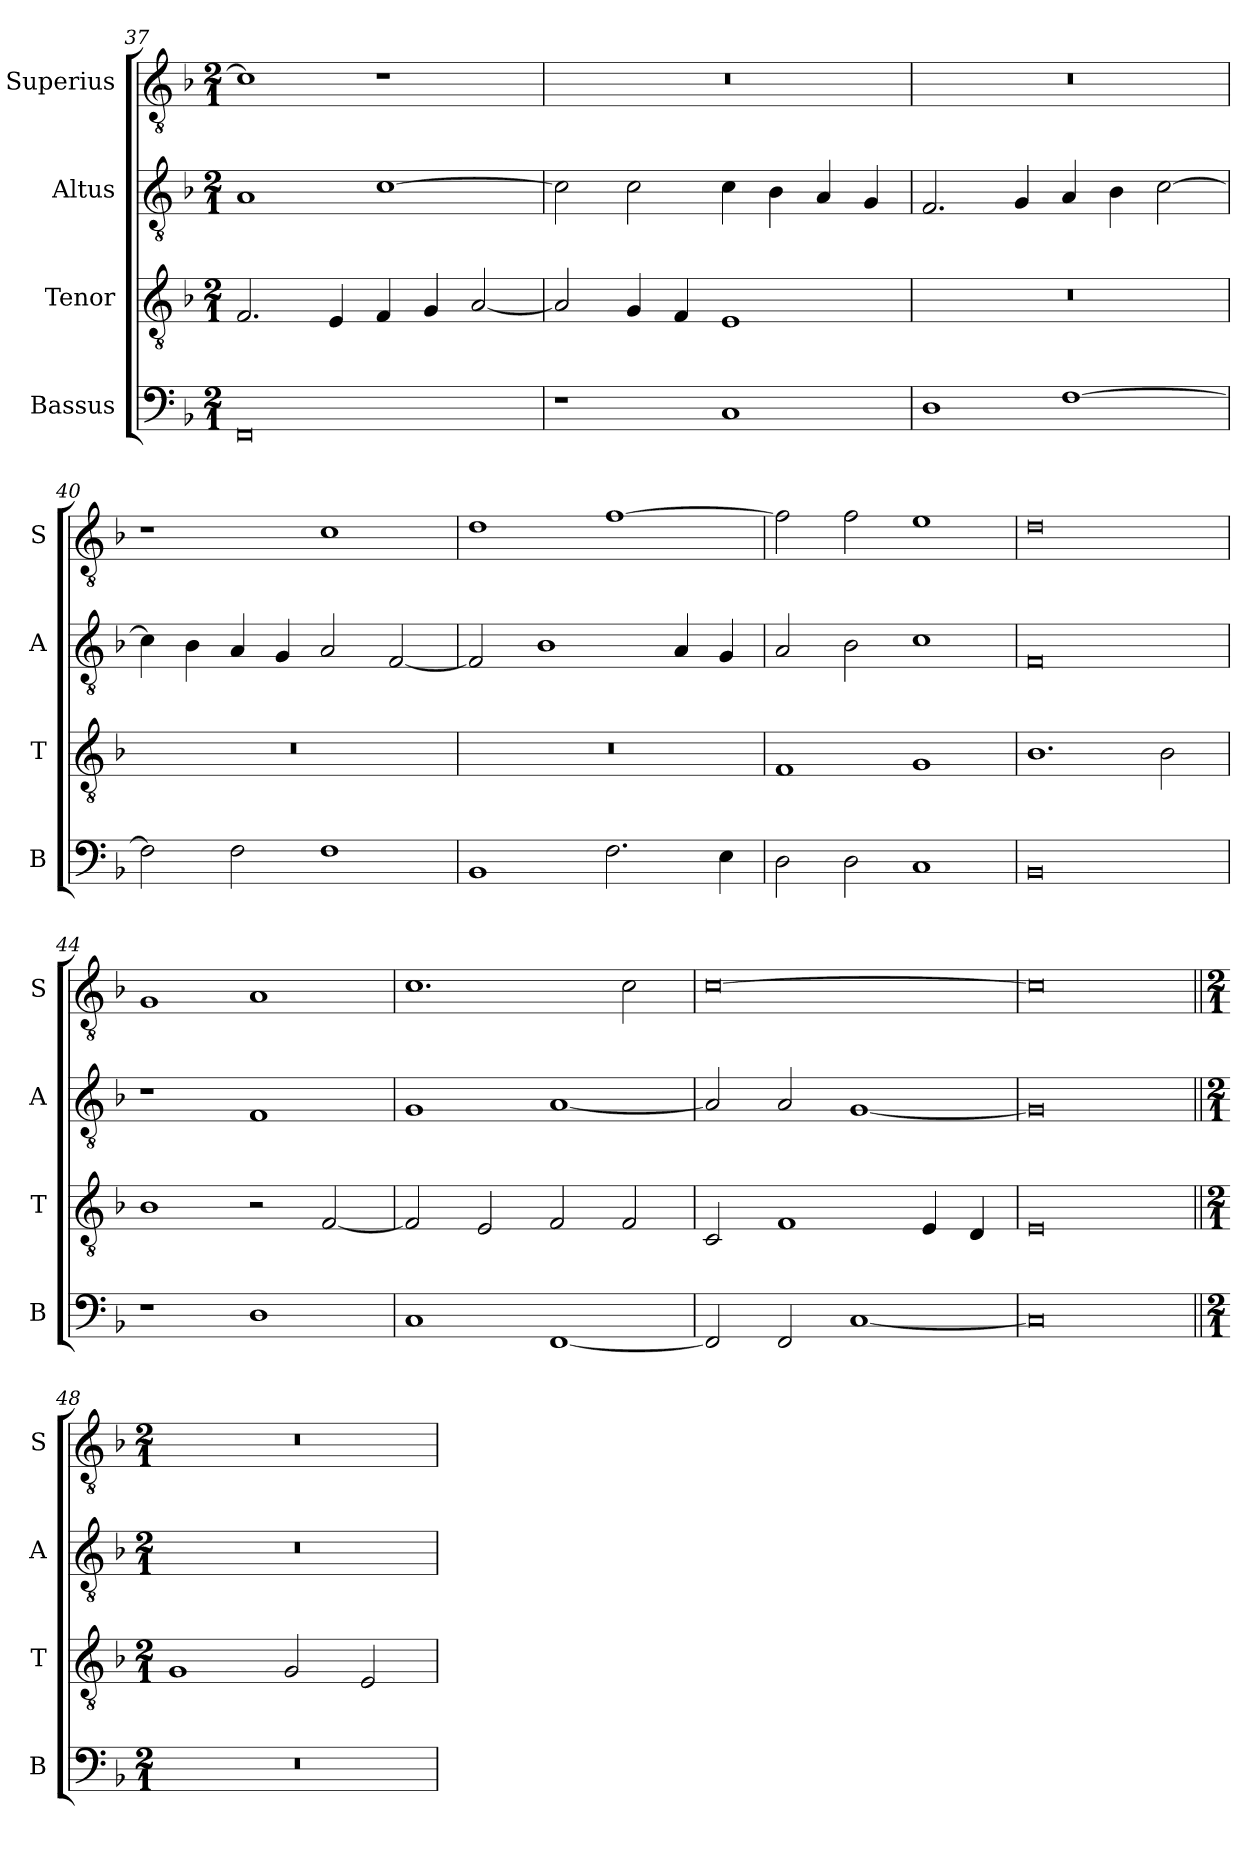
**kern	**kern	**kern	**kern
*part4	*part3	*part2	*part1
*staff4	*staff3	*staff2	*staff1
*I"Bassus	*I"Tenor	*I"Altus	*I"Superius
*I'B	*I'T	*I'A	*I'S
*clefF4	*clefGv2	*clefGv2	*clefGv2
*k[b-]	*k[b-]	*k[b-]	*k[b-]
*M2/1	*M2/1	*M2/1	*M2/1
=37	=37	=37	=37
0FF	2.F	1A	1c]
.	4E	.	.
.	4F	[1c	1r
.	4G	.	.
.	[2A	.	.
=38	=38	=38	=38
1r	2A]	2c]	0r
.	4G	2c	.
.	4F	.	.
1C	1E	4c	.
.	.	4B-	.
.	.	4A	.
.	.	4G	.
=39	=39	=39	=39
1D	0r	2.F	0r
.	.	4G	.
[1F	.	4A	.
.	.	4B-	.
.	.	[2c	.
=40	=40	=40	=40
2F]	0r	4c]	1r
.	.	4B-	.
2F	.	4A	.
.	.	4G	.
1F	.	2A	1c
.	.	[2F	.
=41	=41	=41	=41
1BB-	0r	2F]	1d
.	.	1B-	.
2.F	.	.	[1f
.	.	4A	.
4E	.	4G	.
=42	=42	=42	=42
2D	1F	2A	2f]
2D	.	2B-	2f
1C	1G	1c	1e
=43	=43	=43	=43
0BB-	1.B-	0F	0d
.	2B-	.	.
=44	=44	=44	=44
1r	1B-	1r	1G
1D	2r	1F	1A
.	[2F	.	.
=45	=45	=45	=45
1C	2F]	1G	1.c
.	2E	.	.
[1FF	2F	[1A	.
.	2F	.	2c
=46	=46	=46	=46
2FF]	2C	2A]	[0c
2FF	1F	2A	.
[1C	.	[1G	.
.	4E	.	.
.	4D	.	.
=47	=47	=47	=47
0C]	0E	0G]	0c]
=48||	=48||	=48||	=48||
*M2/1	*M2/1	*M2/1	*M2/1
0r	1G	0r	0r
.	2G	.	.
.	2E	.	.
=	=	=	=
*-	*-	*-	*-
